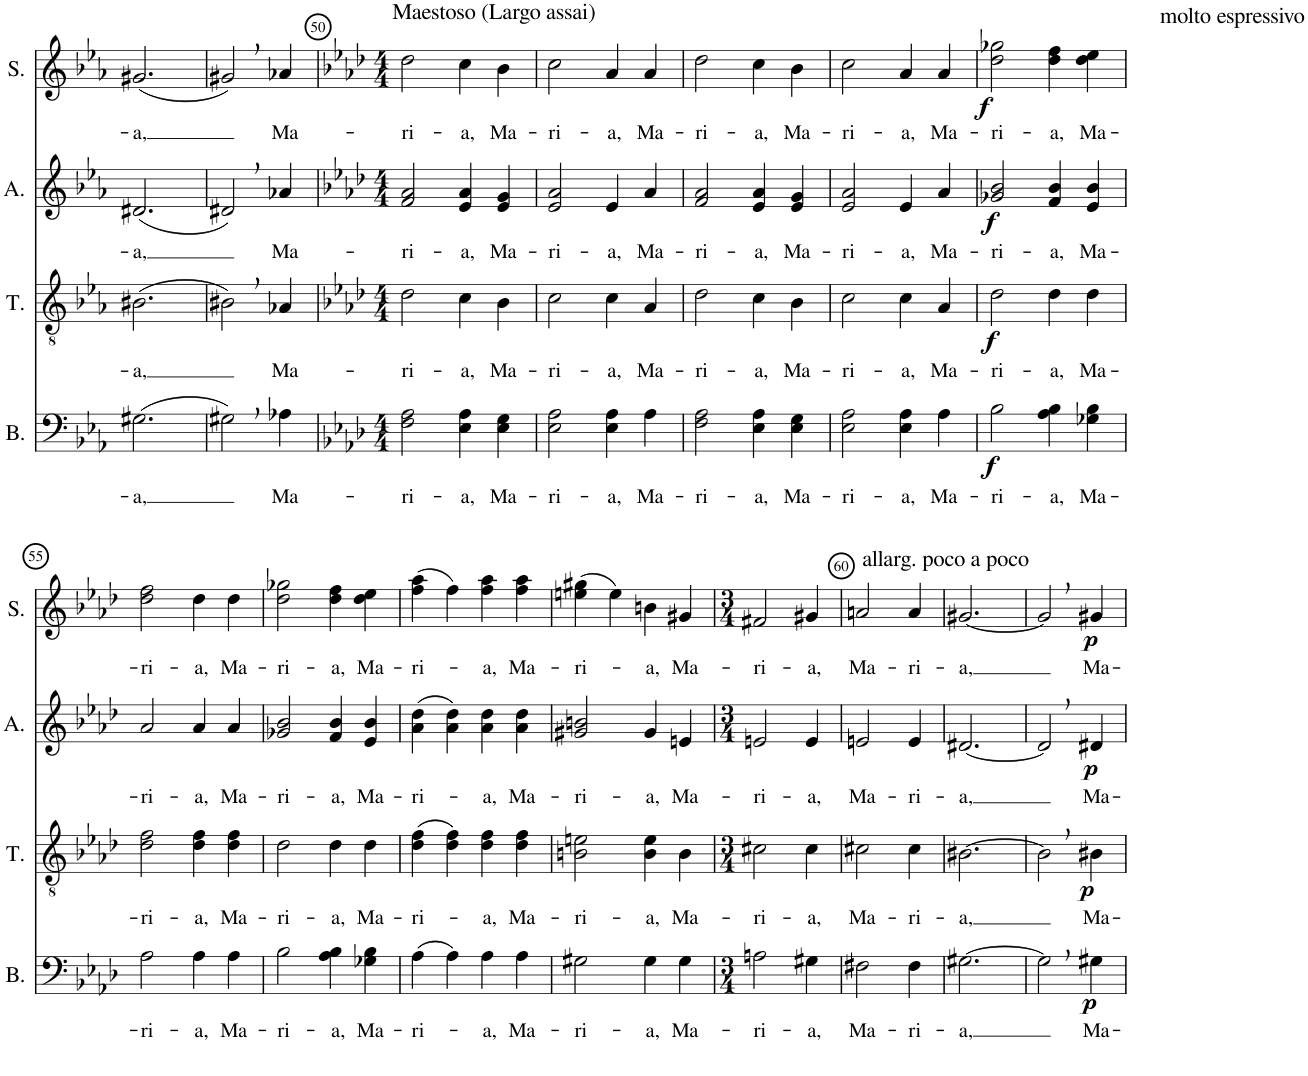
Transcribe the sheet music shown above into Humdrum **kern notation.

**kern	**text	**dynam	**kern	**text	**dynam	**kern	**text	**dynam	**kern	**text	**dynam
*part4	*part4	*part4	*part3	*part3	*part3	*part2	*part2	*part2	*part1	*part1	*part1
*staff4	*staff4	*staff4	*staff3	*staff3	*staff3	*staff2	*staff2	*staff2	*staff1	*staff1	*staff1
*I"Basse	*	*	*I"Ténor	*	*	*I"Alto	*	*	*I"Soprano	*	*
*I'B.	*	*	*I'T.	*	*	*I'A.	*	*	*I'S.	*	*
!!LO:PB:g=z
*clefF4	*	*	*clefGv2	*	*	*clefG2	*	*	*clefG2	*	*
*k[b-e-a-]	*	*	*k[b-e-a-]	*	*	*k[b-e-a-]	*	*	*k[b-e-a-]	*	*
*M3/4	*	*	*M3/4	*	*	*M3/4	*	*	*M3/4	*	*
=48	=48	=48	=48	=48	=48	=48	=48	=48	=48	=48	=48
!	!LO:LY:b	!	!	!LO:LY:b	!	!	!LO:LY:b	!	!	!LO:LY:b	!
(2.G#X\	-a,	.	(2.B#X\	-a,	.	(2.d#X/	-a,	.	(2.g#X/	-a,	.
=49	=49	=49	=49	=49	=49	=49	=49	=49	=49	=49	=49
2G#X,\)	.	.	2B#X,\)	.	.	2d#X,/)	.	.	2g#X,/)	.	.
!	!LO:LY:b	!	!	!LO:LY:b	!	!	!LO:LY:b	!	!	!LO:LY:b	!
4A-X\	Ma-	.	4A-X/	Ma-	.	4a-X/	Ma-	.	4a-X/	Ma-	.
=50	=50	=50	=50	=50	=50	=50	=50	=50	=50	=50	=50
*k[b-e-a-d-]	*	*	*k[b-e-a-d-]	*	*	*k[b-e-a-d-]	*	*	*k[b-e-a-d-]	*	*
*M4/4	*	*	*M4/4	*	*	*M4/4	*	*	*M4/4	*	*
!	!	!	!	!	!	!	!	!	!LO:TX:a:t=Maestoso (Largo assai)	!	!
!	!LO:LY:b	!	!	!LO:LY:b	!	!	!LO:LY:b	!	!	!LO:LY:b	!
2F\ 2A-\	-ri-	.	2d-\	-ri-	.	2f/ 2a-/	-ri-	.	2dd-\	-ri-	.
!	!LO:LY:b	!	!	!LO:LY:b	!	!	!LO:LY:b	!	!	!LO:LY:b	!
4E-\ 4A-\	-a,	.	4c\	-a,	.	4e-/ 4a-/	-a,	.	4cc\	-a,	.
!	!LO:LY:b	!	!	!LO:LY:b	!	!	!LO:LY:b	!	!	!LO:LY:b	!
4E-\ 4G\	Ma-	.	4B-\	Ma-	.	4e-/ 4g/	Ma-	.	4b-\	Ma-	.
=51	=51	=51	=51	=51	=51	=51	=51	=51	=51	=51	=51
!	!LO:LY:b	!	!	!LO:LY:b	!	!	!LO:LY:b	!	!	!LO:LY:b	!
2E-\ 2A-\	-ri-	.	2c\	-ri-	.	2e-/ 2a-/	-ri-	.	2cc\	-ri-	.
!	!LO:LY:b	!	!	!LO:LY:b	!	!	!LO:LY:b	!	!	!LO:LY:b	!
4E-\ 4A-\	-a,	.	4c\	-a,	.	4e-/	-a,	.	4a-/	-a,	.
!	!LO:LY:b	!	!	!LO:LY:b	!	!	!LO:LY:b	!	!	!LO:LY:b	!
4A-\	Ma-	.	4A-/	Ma-	.	4a-/	Ma-	.	4a-/	Ma-	.
=52	=52	=52	=52	=52	=52	=52	=52	=52	=52	=52	=52
!	!LO:LY:b	!	!	!LO:LY:b	!	!	!LO:LY:b	!	!	!LO:LY:b	!
2F\ 2A-\	-ri-	.	2d-\	-ri-	.	2f/ 2a-/	-ri-	.	2dd-\	-ri-	.
!	!LO:LY:b	!	!	!LO:LY:b	!	!	!LO:LY:b	!	!	!LO:LY:b	!
4E-\ 4A-\	-a,	.	4c\	-a,	.	4e-/ 4a-/	-a,	.	4cc\	-a,	.
!	!LO:LY:b	!	!	!LO:LY:b	!	!	!LO:LY:b	!	!	!LO:LY:b	!
4E-\ 4G\	Ma-	.	4B-\	Ma-	.	4e-/ 4g/	Ma-	.	4b-\	Ma-	.
=53	=53	=53	=53	=53	=53	=53	=53	=53	=53	=53	=53
!	!LO:LY:b	!	!	!LO:LY:b	!	!	!LO:LY:b	!	!	!LO:LY:b	!
2E-\ 2A-\	-ri-	.	2c\	-ri-	.	2e-/ 2a-/	-ri-	.	2cc\	-ri-	.
!	!LO:LY:b	!	!	!LO:LY:b	!	!	!LO:LY:b	!	!	!LO:LY:b	!
4E-\ 4A-\	-a,	.	4c\	-a,	.	4e-/	-a,	.	4a-/	-a,	.
!	!LO:LY:b	!	!	!LO:LY:b	!	!	!LO:LY:b	!	!	!LO:LY:b	!
4A-\	Ma-	.	4A-/	Ma-	.	4a-/	Ma-	.	4a-/	Ma-	.
=54	=54	=54	=54	=54	=54	=54	=54	=54	=54	=54	=54
!	!	!	!	!	!	!	!	!	!LO:TX:a:t=molto espressivo	!	!
!	!LO:LY:b	!LO:DY:b	!	!LO:LY:b	!LO:DY:b	!	!LO:LY:b	!LO:DY:b	!	!LO:LY:b	!LO:DY:b
2B-\	-ri-	f	2d-\	-ri-	f	2g-X/ 2b-/	-ri-	f	2dd-\ 2gg-X\	-ri-	f
!	!LO:LY:b	!	!	!LO:LY:b	!	!	!LO:LY:b	!	!	!LO:LY:b	!
4A-\ 4B-\	-a,	.	4d-\	-a,	.	4f/ 4b-/	-a,	.	4dd-\ 4ff\	-a,	.
!	!LO:LY:b	!	!	!LO:LY:b	!	!	!LO:LY:b	!	!	!LO:LY:b	!
4G-X\ 4B-\	Ma-	.	4d-\	Ma-	.	4e-/ 4b-/	Ma-	.	4dd-\ 4ee-\	Ma-	.
!!LO:LB:g=z
=55	=55	=55	=55	=55	=55	=55	=55	=55	=55	=55	=55
!	!LO:LY:b	!	!	!LO:LY:b	!	!	!LO:LY:b	!	!	!LO:LY:b	!
2A-\	-ri-	.	2d-\ 2f\	-ri-	.	2a-/	-ri-	.	2dd-\ 2ff\	-ri-	.
!	!LO:LY:b	!	!	!LO:LY:b	!	!	!LO:LY:b	!	!	!LO:LY:b	!
4A-\	-a,	.	4d-\ 4f\	-a,	.	4a-/	-a,	.	4dd-\	-a,	.
!	!LO:LY:b	!	!	!LO:LY:b	!	!	!LO:LY:b	!	!	!LO:LY:b	!
4A-\	Ma-	.	4d-\ 4f\	Ma-	.	4a-/	Ma-	.	4dd-\	Ma-	.
=56	=56	=56	=56	=56	=56	=56	=56	=56	=56	=56	=56
!	!LO:LY:b	!	!	!LO:LY:b	!	!	!LO:LY:b	!	!	!LO:LY:b	!
2B-\	-ri-	.	2d-\	-ri-	.	2g-X/ 2b-/	-ri-	.	2dd-\ 2gg-X\	-ri-	.
!	!LO:LY:b	!	!	!LO:LY:b	!	!	!LO:LY:b	!	!	!LO:LY:b	!
4A-\ 4B-\	-a,	.	4d-\	-a,	.	4f/ 4b-/	-a,	.	4dd-\ 4ff\	-a,	.
!	!LO:LY:b	!	!	!LO:LY:b	!	!	!LO:LY:b	!	!	!LO:LY:b	!
4G-X\ 4B-\	Ma-	.	4d-\	Ma-	.	4e-/ 4b-/	Ma-	.	4dd-\ 4ee-\	Ma-	.
=57	=57	=57	=57	=57	=57	=57	=57	=57	=57	=57	=57
!	!LO:LY:b	!	!	!LO:LY:b	!	!	!LO:LY:b	!	!	!LO:LY:b	!
(4A-\	-ri-	.	(4d-\ 4f\	-ri-	.	(4a-\ 4dd-\	-ri-	.	(4ff\ 4aa-\	-ri-	.
4A-\)	.	.	4d-\ 4f\)	.	.	4a-\ 4dd-\)	.	.	4ff\)	.	.
!	!LO:LY:b	!	!	!LO:LY:b	!	!	!LO:LY:b	!	!	!LO:LY:b	!
4A-\	-a,	.	4d-\ 4f\	-a,	.	4a-\ 4dd-\	-a,	.	4ff\ 4aa-\	-a,	.
!	!LO:LY:b	!	!	!LO:LY:b	!	!	!LO:LY:b	!	!	!LO:LY:b	!
4A-\	Ma-	.	4d-\ 4f\	Ma-	.	4a-\ 4dd-\	Ma-	.	4ff\ 4aa-\	Ma-	.
=58	=58	=58	=58	=58	=58	=58	=58	=58	=58	=58	=58
!	!LO:LY:b	!	!	!LO:LY:b	!	!	!LO:LY:b	!	!	!LO:LY:b	!
2G#X\	-ri-	.	2Bn\ 2en\	-ri-	.	2g#X/ 2bn/	-ri-	.	(4een\ 4gg#X\	-ri-	.
.	.	.	.	.	.	.	.	.	4ee\)	.	.
!	!LO:LY:b	!	!	!LO:LY:b	!	!	!LO:LY:b	!	!	!LO:LY:b	!
4G#\	-a,	.	4B\ 4e\	-a,	.	4g#/	-a,	.	4bn\	-a,	.
!	!LO:LY:b	!	!	!LO:LY:b	!	!	!LO:LY:b	!	!	!LO:LY:b	!
4G#\	Ma-	.	4B\	Ma-	.	4en/	Ma-	.	4g#X/	Ma-	.
=59	=59	=59	=59	=59	=59	=59	=59	=59	=59	=59	=59
*M3/4	*	*	*M3/4	*	*	*M3/4	*	*	*M3/4	*	*
!	!LO:LY:b	!	!	!LO:LY:b	!	!	!LO:LY:b	!	!	!LO:LY:b	!
2An\	-ri-	.	2c#X\	-ri-	.	2en/	-ri-	.	2f#X/	-ri-	.
!	!LO:LY:b	!	!	!LO:LY:b	!	!	!LO:LY:b	!	!	!LO:LY:b	!
4G#X\	-a,	.	4c#\	-a,	.	4e/	-a,	.	4g#X/	-a,	.
=60	=60	=60	=60	=60	=60	=60	=60	=60	=60	=60	=60
!	!	!	!	!	!	!	!	!	!LO:TX:a:t=allarg. poco a poco	!	!
!	!LO:LY:b	!	!	!LO:LY:b	!	!	!LO:LY:b	!	!	!LO:LY:b	!
2F#X\	Ma-	.	2c#X\	Ma-	.	2en/	Ma-	.	2an/	Ma-	.
!	!LO:LY:b	!	!	!LO:LY:b	!	!	!LO:LY:b	!	!	!LO:LY:b	!
4F#\	-ri-	.	4c#\	-ri-	.	4e/	-ri-	.	4a/	-ri-	.
=61	=61	=61	=61	=61	=61	=61	=61	=61	=61	=61	=61
!	!LO:LY:b	!	!	!LO:LY:b	!	!	!LO:LY:b	!	!	!LO:LY:b	!
[2.G#X\	-a,	.	[2.B#X\	-a,	.	[2.d#X/	-a,	.	[2.g#X/	-a,	.
=62	=62	=62	=62	=62	=62	=62	=62	=62	=62	=62	=62
2G#,\]	.	.	2B#,\]	.	.	2d#,/]	.	.	2g#,/]	.	.
!	!LO:LY:b	!LO:DY:b	!	!LO:LY:b	!LO:DY:b	!	!LO:LY:b	!LO:DY:b	!	!LO:LY:b	!LO:DY:b
4G#X\	Ma-	p	4B#X\	Ma-	p	4d#X/	Ma-	p	4g#X/	Ma-	p
=	=	=	=	=	=	=	=	=	=	=	=
*-	*-	*-	*-	*-	*-	*-	*-	*-	*-	*-	*-
